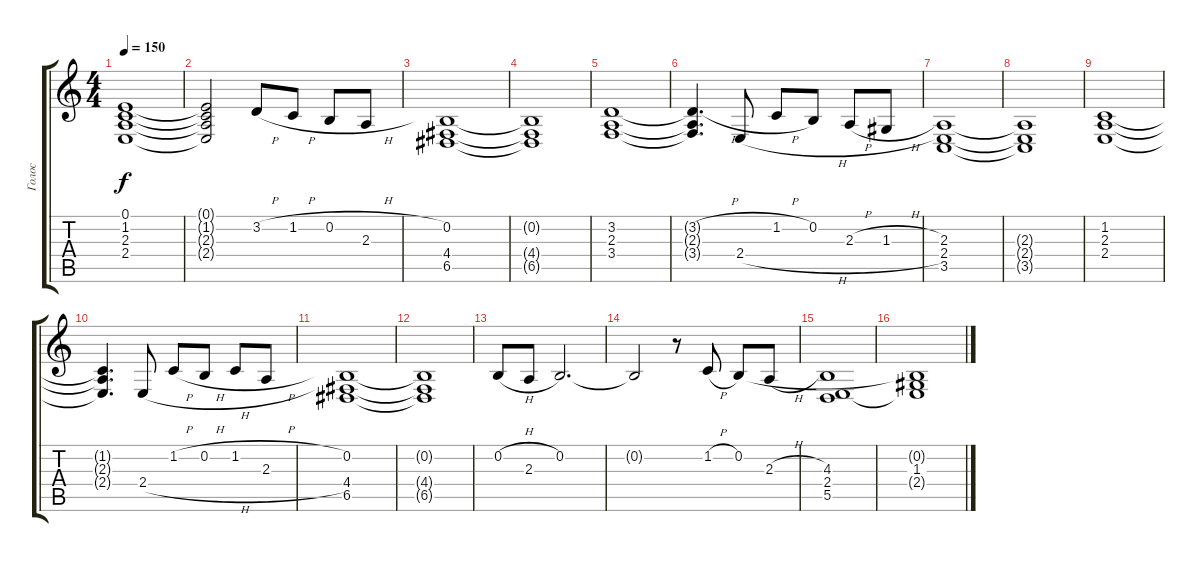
\track ("Голос" "Голос") {instrument tangoaccordion}
\staff {score tabs}
\tuning (E4 B3 G3 D3 A2 E2) {hide}
\ts (4 4)
\tempo 150
\clef g2
\ks c
(0.1 1.2 2.3 2.4).1{dy f} |
(0.1{t} 1.2{t} 2.3{t} 2.4{t}).2 3.2{h}.8 1.2{h}.8 0.2{h}.8 2.3.8 |
(0.2 4.4 6.5).1 |
(0.2{t} 4.4{t} 6.5{t}).1 |
(3.2 2.3 3.4).1 |
(3.2{h t} 2.3{t} 3.4{t}).4{d} 2.4{h}.8 1.2{h}.8 0.2.8 2.3{h}.8 1.3{h}.8 |
(2.3 2.4 3.5).1 |
(2.3{t} 2.4{t} 3.5{t}).1 |
(1.2 2.3 2.4).1 |
(1.2{t} 2.3{t} 2.4{t}).4{d} 2.4{h}.8 1.2{h}.8 0.2{h}.8 1.2{h}.8 2.3.8 |
(0.2 4.4 6.5).1 |
(0.2{t} 4.4{t} 6.5{t}).1 |
0.2{h}.8 2.3.8 0.2.2{d} |
0.2{t}.2 r.8 1.2{h}.8 0.2.8 2.3{h}.8 |
(4.3 2.4 5.5).1 |
(0.2{t} 1.3 2.4{t}).1
